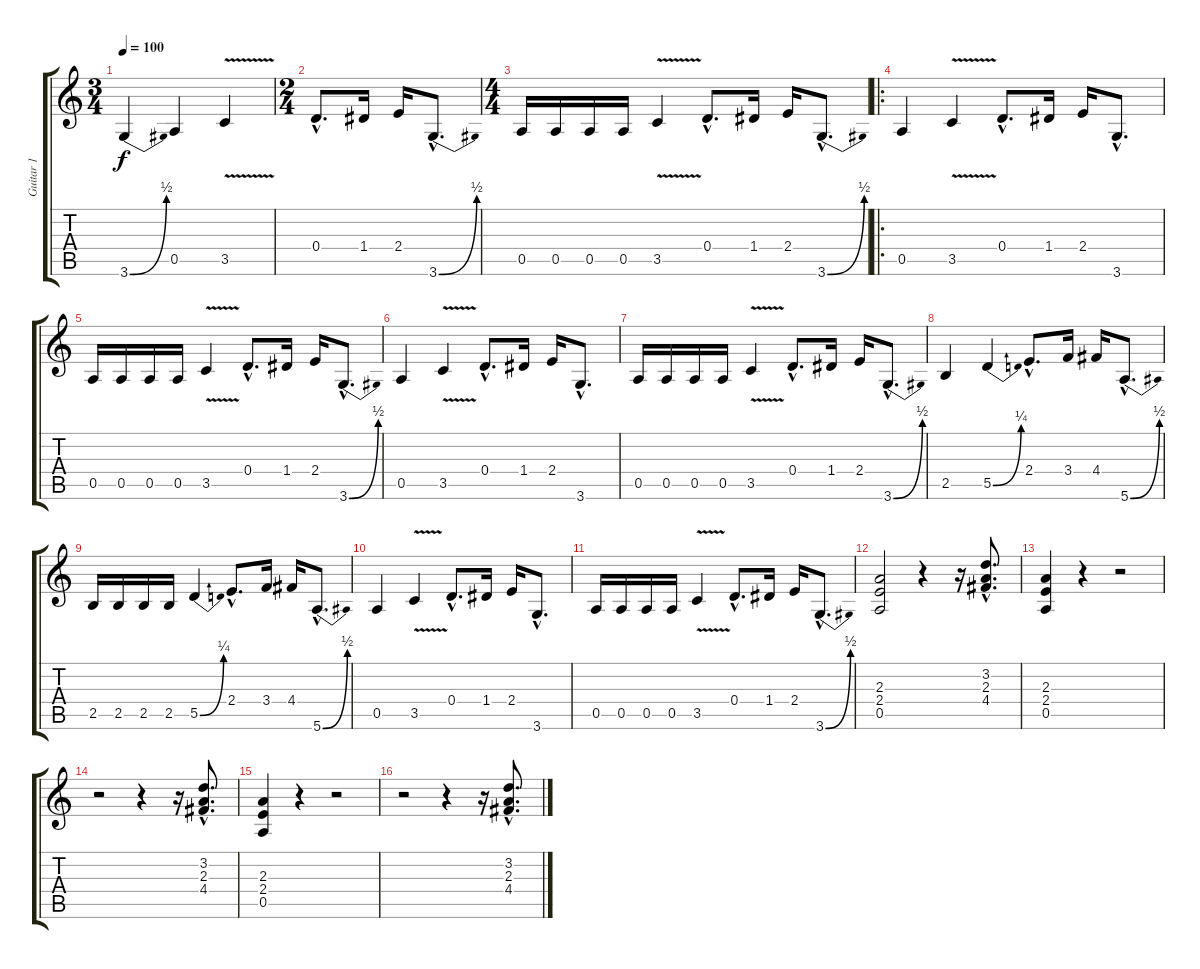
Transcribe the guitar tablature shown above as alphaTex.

\track ("Guitar 1" "Guitar 1") {instrument distortionguitar}
\staff {score tabs}
\tuning (E4 B3 G3 D3 A2 E2) {hide}
\ts (3 4)
\tempo 100
\clef g2
\ks c
3.6{be (bend 0 0 60 2)}.4{dy f instrument distortionguitar} 0.5.4 3.5{v}.4 |
\ts (2 4)
0.4{hac}.8{d} 1.4.16 2.4.16 3.6{be (bend 0 0 60 2) hac}.8{d} |
\ts (4 4)
0.5.16 0.5.16 0.5.16 0.5.16 3.5{v}.4 0.4{hac}.8{d} 1.4.16 2.4.16 3.6{be (bend 0 0 60 2) hac}.8{d} |
\ro
0.5.4 3.5{v}.4 0.4{hac}.8{d} 1.4.16 2.4.16 3.6{hac}.8{d} |
0.5.16 0.5.16 0.5.16 0.5.16 3.5{v}.4 0.4{hac}.8{d} 1.4.16 2.4.16 3.6{be (bend 0 0 60 2) hac}.8{d} |
0.5.4 3.5{v}.4 0.4{hac}.8{d} 1.4.16 2.4.16 3.6{hac}.8{d} |
0.5.16 0.5.16 0.5.16 0.5.16 3.5{v}.4 0.4{hac}.8{d} 1.4.16 2.4.16 3.6{be (bend 0 0 60 2) hac}.8{d} |
2.5.4 5.5{be (bend 0 0 60 1)}.4 2.4{hac}.8{d} 3.4.16 4.4.16 5.6{be (bend 0 0 60 2) hac}.8{d} |
2.5.16 2.5.16 2.5.16 2.5.16 5.5{be (bend 0 0 60 1)}.4 2.4{hac}.8{d} 3.4.16 4.4.16 5.6{be (bend 0 0 60 2) hac}.8{d} |
0.5.4 3.5{v}.4 0.4{hac}.8{d} 1.4.16 2.4.16 3.6{hac}.8{d} |
0.5.16 0.5.16 0.5.16 0.5.16 3.5{v}.4 0.4{hac}.8{d} 1.4.16 2.4.16 3.6{be (bend 0 0 60 2) hac}.8{d} |
(2.3 2.4 0.5).2 r.4 r.16 (3.2{hac} 2.3{hac} 4.4{hac}).8{d} |
(2.3 2.4 0.5).4 r.4 r.2 |
r.2 r.4 r.16 (3.2{hac} 2.3{hac} 4.4{hac}).8{d} |
(2.3 2.4 0.5).4 r.4 r.2 |
r.2 r.4 r.16 (3.2{hac} 2.3{hac} 4.4{hac}).8{d}
